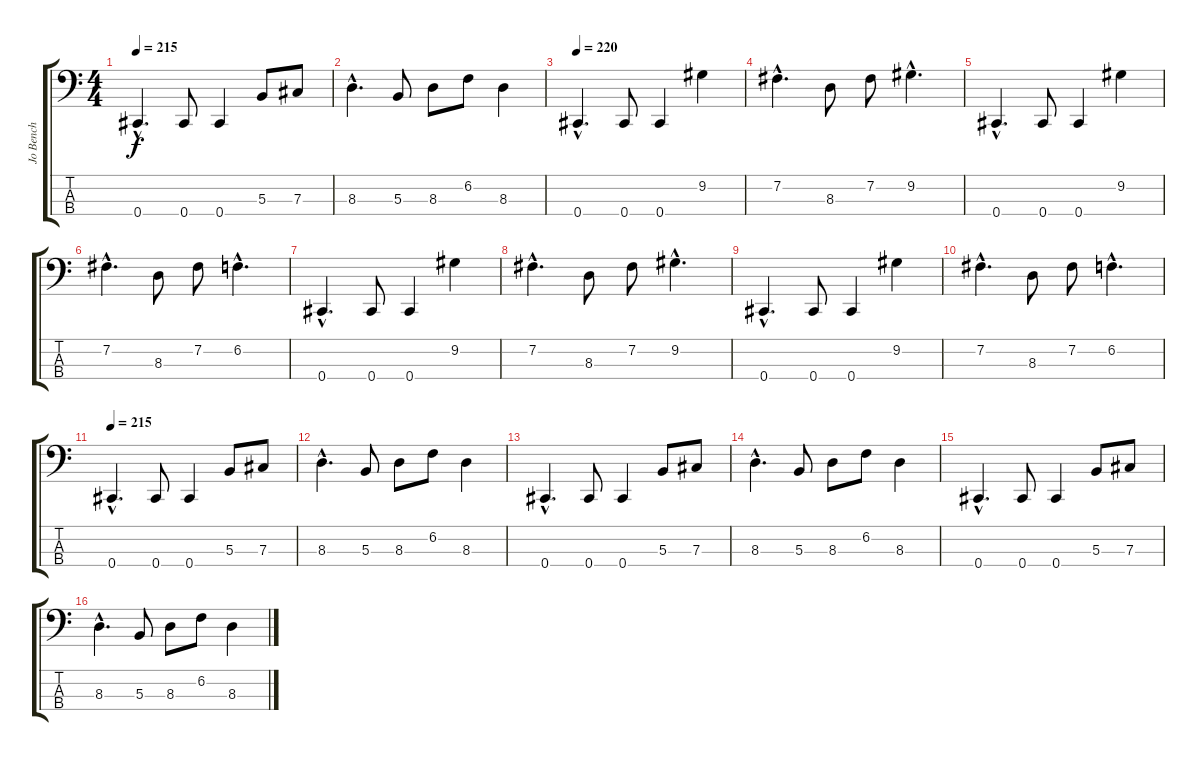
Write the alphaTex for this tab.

\track ("Jo Bench" "Jo Bench") {instrument electricbasspick}
\staff {score tabs}
\tuning (E2 B1 Gb1 Db1) {hide}
\ts (4 4)
\tempo 215
\clef f4
\ks c
0.4{hac}.4{d dy f} 0.4.8 0.4.4 5.3.8 7.3.8 |
8.3{hac}.4{d} 5.3.8 8.3.8 6.2.8 8.3.4 |
\tempo 220
0.4{hac}.4{d} 0.4.8 0.4.4 9.2.4 |
7.2{hac}.4{d} 8.3.8 7.2.8 9.2{hac}.4{d} |
0.4{hac}.4{d} 0.4.8 0.4.4 9.2.4 |
7.2{hac}.4{d} 8.3.8 7.2.8 6.2{hac}.4{d} |
0.4{hac}.4{d} 0.4.8 0.4.4 9.2.4 |
7.2{hac}.4{d} 8.3.8 7.2.8 9.2{hac}.4{d} |
0.4{hac}.4{d} 0.4.8 0.4.4 9.2.4 |
7.2{hac}.4{d} 8.3.8 7.2.8 6.2{hac}.4{d} |
\tempo 215
0.4{hac}.4{d} 0.4.8 0.4.4 5.3.8 7.3.8 |
8.3{hac}.4{d} 5.3.8 8.3.8 6.2.8 8.3.4 |
0.4{hac}.4{d} 0.4.8 0.4.4 5.3.8 7.3.8 |
8.3{hac}.4{d} 5.3.8 8.3.8 6.2.8 8.3.4 |
0.4{hac}.4{d} 0.4.8 0.4.4 5.3.8 7.3.8 |
8.3{hac}.4{d} 5.3.8 8.3.8 6.2.8 8.3.4
